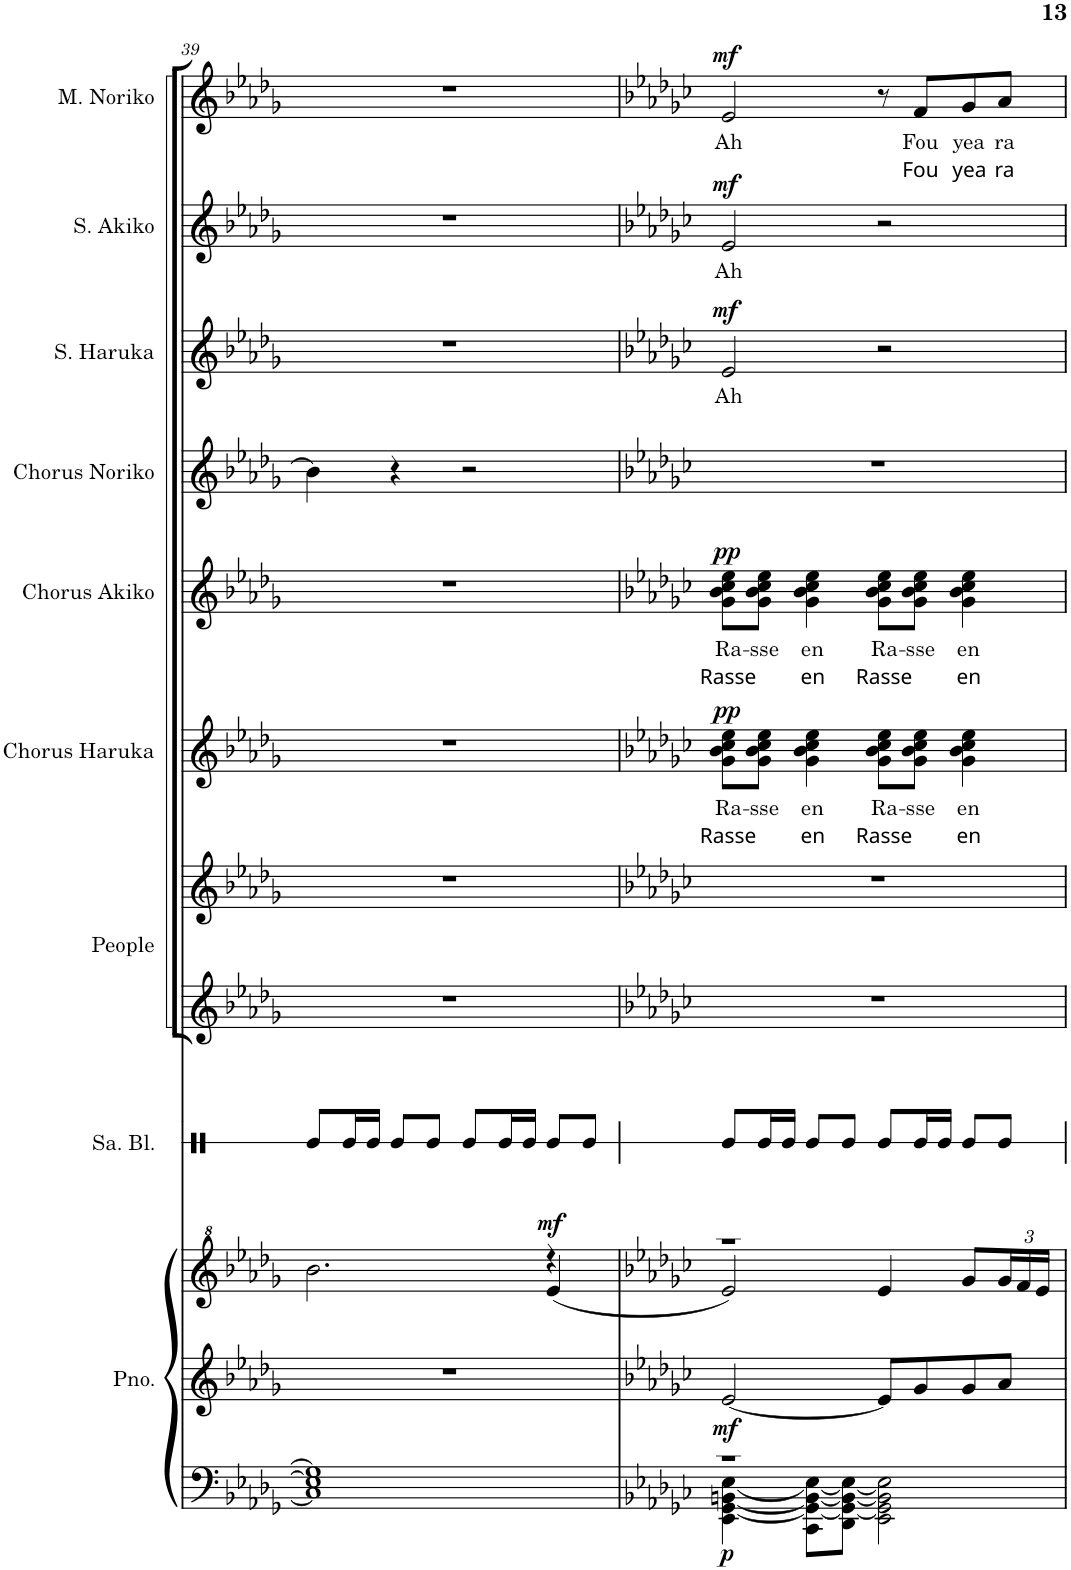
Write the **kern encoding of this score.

**kern	**kern	**kern	**dynam	**kern	**kern	**kern	**kern	**text	**text	**dynam	**kern	**text	**text	**dynam	**kern	**kern	**text	**dynam	**kern	**text	**dynam	**kern	**text	**text	**dynam
*part9	*part9	*part9	*part9	*part8	*part7	*part7	*part6	*part6	*part6	*part6	*part5	*part5	*part5	*part5	*part4	*part3	*part3	*part3	*part2	*part2	*part2	*part1	*part1	*part1	*part1
*staff12	*staff11	*staff10	*staff10/11/12	*staff9	*staff8	*staff7	*staff6	*staff6	*staff6	*staff6	*staff5	*staff5	*staff5	*staff5	*staff4	*staff3	*staff3	*staff3	*staff2	*staff2	*staff2	*staff1	*staff1	*staff1	*staff1
*I"钢琴	*	*	*	*I"沙锤块	*I"人们	*	*I"霜月はるか和声	*	*	*	*I"志方あきこ和声	*	*	*	*I"みとせのりこ和声	*I"霜月はるか	*	*	*I"志方あきこ	*	*	*I"みとせのりこ	*	*	*
!!LO:PB:g=z
*clefF4	*clefG2	*clefG^2	*	*clefX	*clefG2	*clefG2	*clefG2	*	*	*	*clefG2	*	*	*	*clefG2	*clefG2	*	*	*clefG2	*	*	*clefG2	*	*	*
*k[b-e-a-d-g-]	*k[b-e-a-d-g-]	*k[b-e-a-d-g-]	*	*k[]	*k[b-e-a-d-g-]	*k[b-e-a-d-g-]	*k[b-e-a-d-g-]	*	*	*	*k[b-e-a-d-g-]	*	*	*	*k[b-e-a-d-g-]	*k[b-e-a-d-g-]	*	*	*k[b-e-a-d-g-]	*	*	*k[b-e-a-d-g-]	*	*	*
*M4/4	*M4/4	*M4/4	*	*M4/4	*M4/4	*M4/4	*M4/4	*	*	*	*M4/4	*	*	*	*M4/4	*M4/4	*	*	*M4/4	*	*	*M4/4	*	*	*
=39	=39	=39	=39	=39	=39	=39	=39	=39	=39	=39	=39	=39	=39	=39	=39	=39	=39	=39	=39	=39	=39	=39	=39	=39	=39
*	*	*^	*	*	*	*	*	*	*	*	*	*	*	*	*	*	*	*	*	*	*	*	*	*	*
1C] 1E-] 1G]	1r	2.bb-\	2.ryy	.	8Re/L	1r	1r	1r	.	.	.	1r	.	.	.	4b-\]	1r	.	.	1r	.	.	1r	.	.	.
.	.	.	.	.	16Re/L	.	.	.	.	.	.	.	.	.	.	.	.	.	.	.	.	.	.	.	.	.
.	.	.	.	.	16Re/JJ	.	.	.	.	.	.	.	.	.	.	.	.	.	.	.	.	.	.	.	.	.
.	.	.	.	.	8Re/L	.	.	.	.	.	.	.	.	.	.	4r	.	.	.	.	.	.	.	.	.	.
.	.	.	.	.	8Re/J	.	.	.	.	.	.	.	.	.	.	.	.	.	.	.	.	.	.	.	.	.
.	.	.	.	.	8Re/L	.	.	.	.	.	.	.	.	.	.	2r	.	.	.	.	.	.	.	.	.	.
.	.	.	.	.	16Re/L	.	.	.	.	.	.	.	.	.	.	.	.	.	.	.	.	.	.	.	.	.
.	.	.	.	.	16Re/JJ	.	.	.	.	.	.	.	.	.	.	.	.	.	.	.	.	.	.	.	.	.
!	!	!	!	!LO:DY:a	!	!	!	!	!	!	!	!	!	!	!	!	!	!	!	!	!	!	!	!	!	!
.	.	4r	(4ee-/	mf	8Re/L	.	.	.	.	.	.	.	.	.	.	.	.	.	.	.	.	.	.	.	.	.
.	.	.	.	.	8Re/J	.	.	.	.	.	.	.	.	.	.	.	.	.	.	.	.	.	.	.	.	.
=40	=40	=40	=40	=40	=40	=40	=40	=40	=40	=40	=40	=40	=40	=40	=40	=40	=40	=40	=40	=40	=40	=40	=40	=40	=40	=40
*k[b-e-a-d-g-c-]	*k[b-e-a-d-g-c-]	*k[b-e-a-d-g-c-]	*	*	*	*k[b-e-a-d-g-c-]	*k[b-e-a-d-g-c-]	*k[b-e-a-d-g-c-]	*	*	*	*k[b-e-a-d-g-c-]	*	*	*	*k[b-e-a-d-g-c-]	*k[b-e-a-d-g-c-]	*	*	*k[b-e-a-d-g-c-]	*	*	*k[b-e-a-d-g-c-]	*	*	*
*^	*	*	*	*	*	*	*	*	*	*	*	*	*	*	*	*	*	*	*	*	*	*	*	*	*	*
!	!	!	!	!	!LO:DY:b=3	!	!	!	!	!LO:LY:b	!LO:LY:b	!	!	!LO:LY:b	!LO:LY:b	!	!	!	!LO:LY:b	!	!	!LO:LY:b	!	!	!LO:LY:b	!	!
!	!	!	!	!	!LO:DY:n=1:b=2	!	!	!	!	!	!	!LO:DY:a	!	!	!	!LO:DY:a	!	!	!	!LO:DY:a	!	!	!LO:DY:a	!	!	!	!LO:DY:a
4EE-\ [4GG-\ [4BBn\ [4E-\	1r	[2e-/	1r	2ee-/)	p mf	8Re/L	1r	1r	8g-\ 8b-\ 8cc-\ 8ee-\L	Ra-	Rasse	pp	8g-\ 8b-\ 8cc-\ 8ee-\L	Ra-	Rasse	pp	1r	2e-/	Ah	mf	2e-/	Ah	mf	2e-/	Ah	.	mf
!	!	!	!	!	!	!	!	!	!	!LO:LY:b	!	!	!	!LO:LY:b	!	!	!	!	!	!	!	!	!	!	!	!	!
.	.	.	.	.	.	16Re/L	.	.	8g-\ 8b-\ 8cc-\ 8ee-\J	-sse	.	.	8g-\ 8b-\ 8cc-\ 8ee-\J	-sse	.	.	.	.	.	.	.	.	.	.	.	.	.
.	.	.	.	.	.	16Re/JJ	.	.	.	.	.	.	.	.	.	.	.	.	.	.	.	.	.	.	.	.	.
!	!	!	!	!	!	!	!	!	!	!LO:LY:b	!LO:LY:b	!	!	!LO:LY:b	!LO:LY:b	!	!	!	!	!	!	!	!	!	!	!	!
8CC-\ 8GG-\_ 8BB\_ 8E-\_L	.	.	.	.	.	8Re/L	.	.	4g-\ 4b-\ 4cc-\ 4ee-\	en	en	.	4g-\ 4b-\ 4cc-\ 4ee-\	en	en	.	.	.	.	.	.	.	.	.	.	.	.
8DD-\ 8GG-\_ 8BB\_ 8E-\_J	.	.	.	.	.	8Re/J	.	.	.	.	.	.	.	.	.	.	.	.	.	.	.	.	.	.	.	.	.
!	!	!	!	!	!	!	!	!	!	!LO:LY:b	!LO:LY:b	!	!	!LO:LY:b	!LO:LY:b	!	!	!	!	!	!	!	!	!	!	!	!
2EE-\ 2GG-\] 2BB\] 2E-\]	.	8e-/L]	.	4ee-/	.	8Re/L	.	.	8g-\ 8b-\ 8cc-\ 8ee-\L	Ra-	Rasse	.	8g-\ 8b-\ 8cc-\ 8ee-\L	Ra-	Rasse	.	.	2r	.	.	2r	.	.	8r	.	.	.
!	!	!	!	!	!	!	!	!	!	!LO:LY:b	!	!	!	!LO:LY:b	!	!	!	!	!	!	!	!	!	!	!LO:LY:b	!LO:LY:b	!
.	.	8g-/	.	.	.	16Re/L	.	.	8g-\ 8b-\ 8cc-\ 8ee-\J	-sse	.	.	8g-\ 8b-\ 8cc-\ 8ee-\J	-sse	.	.	.	.	.	.	.	.	.	8f/L	Fou	Fou	.
.	.	.	.	.	.	16Re/JJ	.	.	.	.	.	.	.	.	.	.	.	.	.	.	.	.	.	.	.	.	.
!	!	!	!	!	!	!	!	!	!	!LO:LY:b	!LO:LY:b	!	!	!LO:LY:b	!LO:LY:b	!	!	!	!	!	!	!	!	!	!LO:LY:b	!LO:LY:b	!
.	.	8g-/	.	8gg-/L	.	8Re/L	.	.	4g-\ 4b-\ 4cc-\ 4ee-\	en	en	.	4g-\ 4b-\ 4cc-\ 4ee-\	en	en	.	.	.	.	.	.	.	.	8g-/	yea	yea	.
*	*	*	*	*Xbrackettup	*	*	*	*	*	*	*	*	*	*	*	*	*	*	*	*	*	*	*	*	*	*	*
!	!	!	!	!	!	!	!	!	!	!	!	!	!	!	!	!	!	!	!	!	!	!	!	!	!LO:LY:b	!LO:LY:b	!
.	.	8a-/J	.	24gg-/L	.	8Re/J	.	.	.	.	.	.	.	.	.	.	.	.	.	.	.	.	.	8a-/J	ra	ra	.
.	.	.	.	24ff/	.	.	.	.	.	.	.	.	.	.	.	.	.	.	.	.	.	.	.	.	.	.	.
.	.	.	.	24ee-/JJ	.	.	.	.	.	.	.	.	.	.	.	.	.	.	.	.	.	.	.	.	.	.	.
*v	*v	*	*v	*v	*	*	*	*	*	*	*	*	*	*	*	*	*	*	*	*	*	*	*	*	*	*	*
=	=	=	=	=	=	=	=	=	=	=	=	=	=	=	=	=	=	=	=	=	=	=	=	=	=
*-	*-	*-	*-	*-	*-	*-	*-	*-	*-	*-	*-	*-	*-	*-	*-	*-	*-	*-	*-	*-	*-	*-	*-	*-	*-
